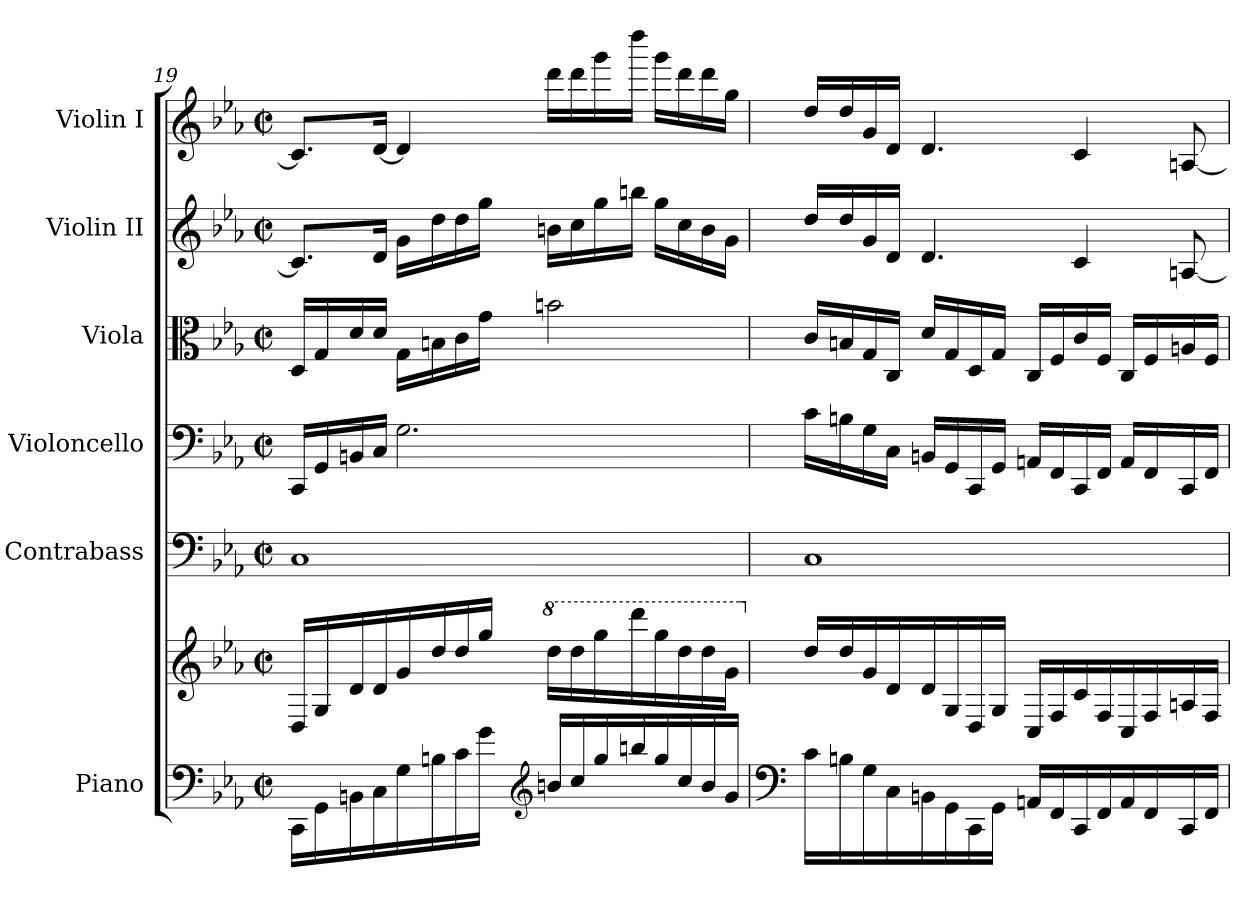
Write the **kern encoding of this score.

**kern	**kern	**kern	**kern	**kern	**kern	**kern
*part6	*part6	*part5	*part4	*part3	*part2	*part1
*staff7	*staff6	*staff5	*staff4	*staff3	*staff2	*staff1
*I"Piano	*	*I"Contrabass	*I"Violoncello	*I"Viola	*I"Violin II	*I"Violin I
*I'Pno.	*	*I'Cb.	*I'Vc.	*I'Vla.	*I'Vln. II	*I'Vln. I
!!LO:LB:g=z
*clefF4	*clefG2	*clefF4	*clefF4	*clefC3	*clefG2	*clefG2
*	*	*ITrd7c12	*	*	*	*
*k[b-e-a-]	*k[b-e-a-]	*k[b-e-a-]	*k[b-e-a-]	*k[b-e-a-]	*k[b-e-a-]	*k[b-e-a-]
*M2/2	*M2/2	*M2/2	*M2/2	*M2/2	*M2/2	*M2/2
*met(c|)	*met(c|)	*met(c|)	*met(c|)	*met(c|)	*met(c|)	*met(c|)
=19	=19	=19	=19	=19	=19	=19
16CC\LL	16D/LL	1CC	16CC/LL	16D/LL	8.c/L]	8.c/L]
16GG\	16G/	.	16GG/	16G/	.	.
16BBn\	16d/	.	16BBn/	16d/	.	.
16C\	16d/	.	16C/JJ	16d/JJ	16d/Jk	[16d/Jk
16G\	16g/	.	2.G\	16G\LL	16g\LL	4d/]
16Bn\	16dd/	.	.	16Bn\	16dd\	.
16c\	16dd/	.	.	16c\	16dd\	.
16g\JJ	16gg/JJ	.	.	16g\JJ	16gg\JJ	.
*clefG2	*	*	*	*	*	*
*	*8va	*	*	*	*	*
16bn/LL	16ddd\LL	.	.	2bn\	16bn\LL	16ddd\LL
16cc/	16ddd\	.	.	.	16cc\	16ddd\
16gg/	16ggg\	.	.	.	16gg\	16ggg\
16bbn/	16dddd\	.	.	.	16bbn\JJ	16dddd\JJ
16gg/	16ggg\	.	.	.	16gg\LL	16ggg\LL
16cc/	16ddd\	.	.	.	16cc\	16ddd\
16b/	16ddd\	.	.	.	16b\	16ddd\
16g/JJ	16gg\JJ	.	.	.	16g\JJ	16gg\JJ
=20	=20	=20	=20	=20	=20	=20
*clefF4	*	*	*	*	*	*
*	*X8va	*	*	*	*	*
16c\LL	16dd/LL	1CC	16c\LL	16c/LL	16dd/LL	16dd/LL
16Bn\	16dd/	.	16Bn\	16Bn/	16dd/	16dd/
16G\	16g/	.	16G\	16G/	16g/	16g/
16C\	16d/	.	16C\JJ	16C/JJ	16d/JJ	16d/JJ
16BBn\	16d/	.	16BBn/LL	16d/LL	4.d/	4.d/
16GG\	16G/	.	16GG/	16G/	.	.
16CC\	16D/	.	16CC/	16D/	.	.
16GG\JJ	16G/JJ	.	16GG/JJ	16G/JJ	.	.
16AAn/LL	16C/LL	.	16AAn/LL	16C/LL	.	.
16FF/	16F/	.	16FF/	16F/	.	.
16CC/	16c/	.	16CC/	16c/	4c/	4c/
16FF/	16F/	.	16FF/JJ	16F/JJ	.	.
16AA/	16C/	.	16AA/LL	16C/LL	.	.
16FF/	16F/	.	16FF/	16F/	.	.
16CC/	16An/	.	16CC/	16An/	[8An/	[8An/
16FF/JJ	16F/JJ	.	16FF/JJ	16F/JJ	.	.
=	=	=	=	=	=	=
*-	*-	*-	*-	*-	*-	*-
